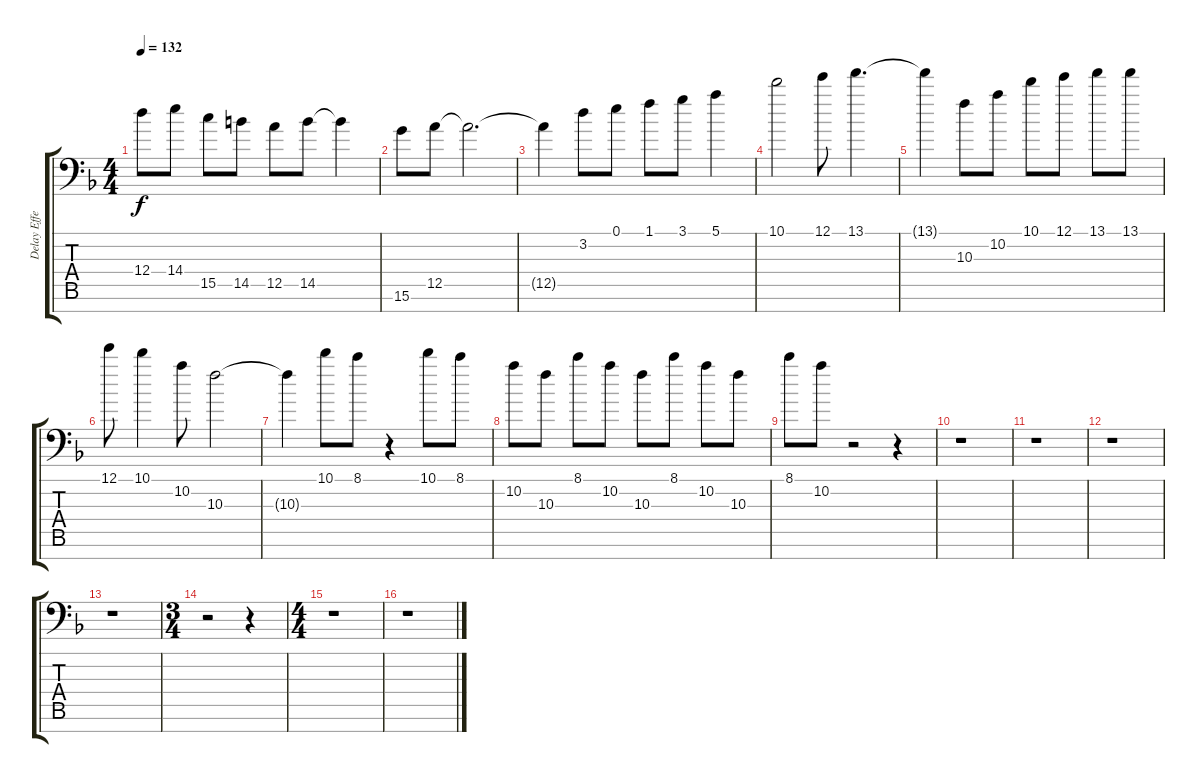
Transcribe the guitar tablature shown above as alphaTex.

\track ("Delay Effects" "Delay Effe") {instrument overdrivenguitar}
\staff {score tabs}
\tuning (E4 B3 G3 D3 A2 E2 A1) {hide}
\ts (4 4)
\tempo 132
\clef f4
\ks dminor
12.4.8{dy f} 14.4.8 15.5.8 14.5.8 12.5.8 14.5.8 14.5{t}.4 |
15.6.8 12.5.8 12.5{t}.2{d} |
12.5{t}.4 3.2.8 0.1.8 1.1.8 3.1.8 5.1.4 |
10.1.2 12.1.8 13.1.4{d} |
13.1{t}.4 10.3.8 10.2.8 10.1.8 12.1.8 13.1.8 13.1.8 |
12.1.8 10.1.4 10.2.8 10.3.2 |
10.3{t}.4 10.1.8 8.1.8 r.4 10.1.8 8.1.8 |
10.2.8 10.3.8 8.1.8 10.2.8 10.3.8 8.1.8 10.2.8 10.3.8 |
8.1.8 10.2.8 r.2 r.4 |
r.1 |
r.1 |
r.1 |
r.1 |
\ts (3 4)
r.2 r.4 |
\ts (4 4)
r.1 |
r.1
